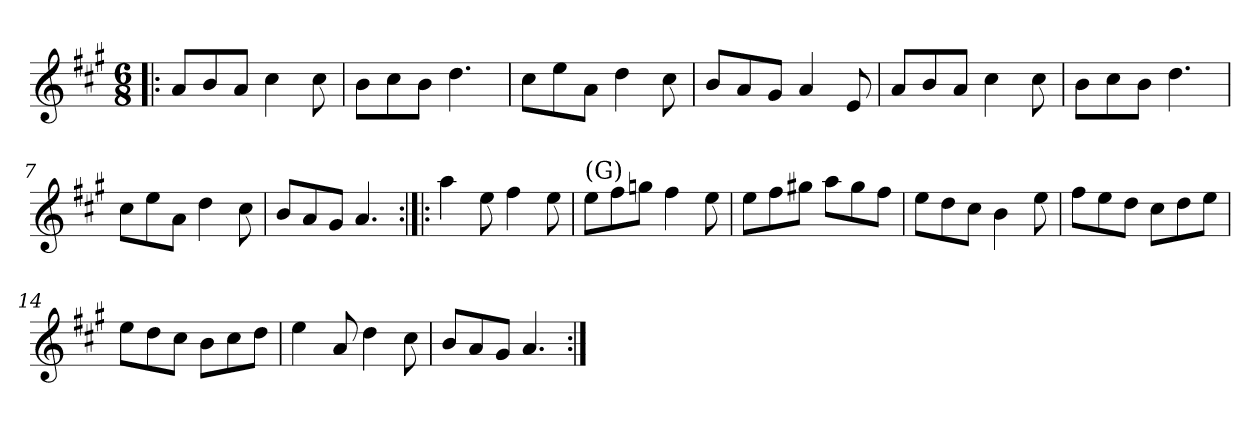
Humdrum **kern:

**kern
*part1
*staff1
*clefG2
*k[f#c#g#]
*A:
*M6/8
=1!|:
8a/L
8b/
8a/J
4cc#\
8cc#\
=2
8b\L
8cc#\
8b\J
4.dd\
=3
8cc#\L
8ee\
8a\J
4dd\
8cc#\
=4
8b/L
8a/
8g#/J
4a/
8e/
=5
8a/L
8b/
8a/J
4cc#\
8cc#\
=6
8b\L
8cc#\
8b\J
4.dd\
=7
8cc#\L
8ee\
8a\J
4dd\
8cc#\
=8
8b/L
8a/
8g#/J
4.a/
!!LO:LB:g=z
=9:|!|:
4aa\
8ee\
4ff#\
8ee\
=10
!LO:TX:a:t=(G)
8ee\L
8ff#\
8ggn\J
4ff#\
8ee\
=11
8ee\L
8ff#\
8gg#X\J
8aa\L
8gg#\
8ff#\J
=12
8ee\L
8dd\
8cc#\J
4b\
8ee\
=13
8ff#\L
8ee\
8dd\J
8cc#\L
8dd\
8ee\J
=14
8ee\L
8dd\
8cc#\J
8b\L
8cc#\
8dd\J
=15
4ee\
8a/
4dd\
8cc#\
!!LO:LB:g=z
=16
8b/L
8a/
8g#/J
4.a/
=:|!
*-
